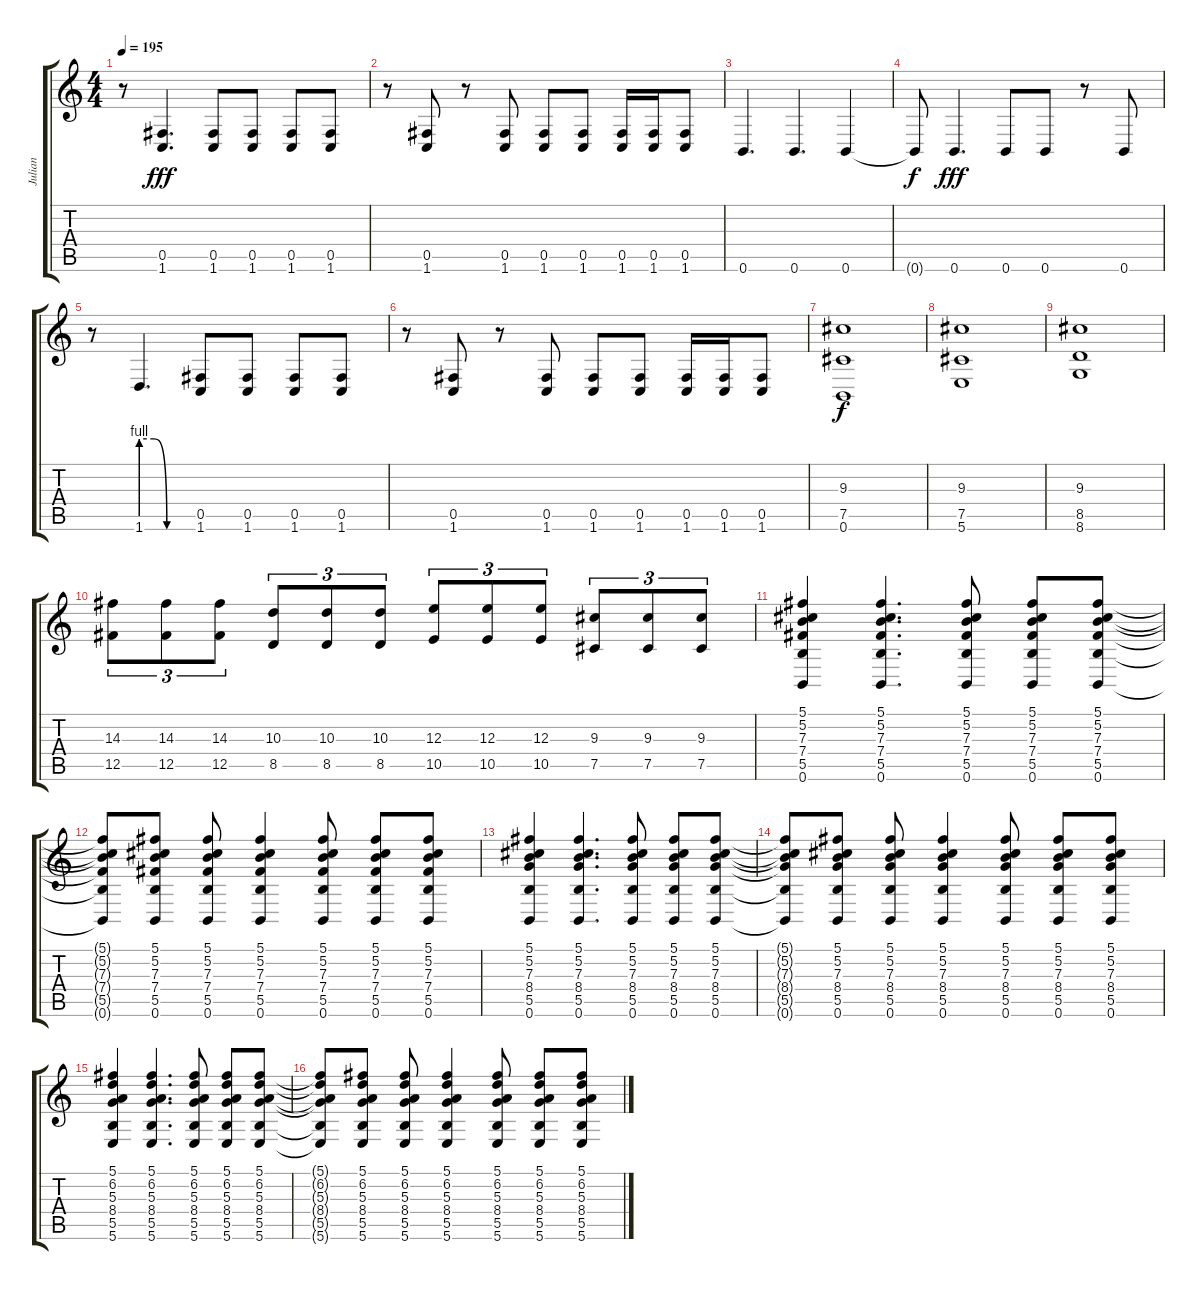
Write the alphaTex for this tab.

\track ("Julian" "Julian") {instrument overdrivenguitar}
\staff {score tabs}
\tuning (Db4 Ab3 E3 B2 Gb2 B1) {hide}
\ts (4 4)
\tempo 195
\clef g2
\ks c
r.8{dy fff} (0.5 1.6).4{d} (0.5 1.6).8 (0.5 1.6).8 (0.5 1.6).8 (0.5 1.6).8 |
r.8 (0.5 1.6).8 r.8 (0.5 1.6).8 (0.5 1.6).8 (0.5 1.6).8 (0.5 1.6).16 (0.5 1.6).16 (0.5 1.6).8 |
0.6.4{d} 0.6.4{d} 0.6.4 |
0.6{t}.8{dy f} 0.6.4{d dy fff} 0.6.8 0.6.8 r.8 0.6.8 |
r.8 1.6{be (custom 0 4 15 4 30 0 60 0)}.4{d} (0.5 1.6).8 (0.5 1.6).8 (0.5 1.6).8 (0.5 1.6).8 |
r.8 (0.5 1.6).8 r.8 (0.5 1.6).8 (0.5 1.6).8 (0.5 1.6).8 (0.5 1.6).16 (0.5 1.6).16 (0.5 1.6).8 |
(9.3 7.5 0.6).1{dy f} |
(9.3 7.5 5.6).1 |
(9.3 8.5 8.6).1 |
(14.3 12.5).8{tu (3 2)} (14.3 12.5).8{tu (3 2)} (14.3 12.5).8{tu (3 2)} (10.3 8.5).8{tu (3 2)} (10.3 8.5).8{tu (3 2)} (10.3 8.5).8{tu (3 2)} (12.3 10.5).8{tu (3 2)} (12.3 10.5).8{tu (3 2)} (12.3 10.5).8{tu (3 2)} (9.3 7.5).8{tu (3 2)} (9.3 7.5).8{tu (3 2)} (9.3 7.5).8{tu (3 2)} |
(5.1 5.2 7.3 7.4 5.5 0.6).4 (5.1 5.2 7.3 7.4 5.5 0.6).4{d} (5.1 5.2 7.3 7.4 5.5 0.6).8 (5.1 5.2 7.3 7.4 5.5 0.6).8 (5.1 5.2 7.3 7.4 5.5 0.6).8 |
(5.1{t} 5.2{t} 7.3{t} 7.4{t} 5.5{t} 0.6{t}).8 (5.1 5.2 7.3 7.4 5.5 0.6).8 (5.1 5.2 7.3 7.4 5.5 0.6).8 (5.1 5.2 7.3 7.4 5.5 0.6).4 (5.1 5.2 7.3 7.4 5.5 0.6).8 (5.1 5.2 7.3 7.4 5.5 0.6).8 (5.1 5.2 7.3 7.4 5.5 0.6).8 |
(5.1 5.2 7.3 8.4 5.5 0.6).4 (5.1 5.2 7.3 8.4 5.5 0.6).4{d} (5.1 5.2 7.3 8.4 5.5 0.6).8 (5.1 5.2 7.3 8.4 5.5 0.6).8 (5.1 5.2 7.3 8.4 5.5 0.6).8 |
(5.1{t} 5.2{t} 7.3{t} 8.4{t} 5.5{t} 0.6{t}).8 (5.1 5.2 7.3 8.4 5.5 0.6).8 (5.1 5.2 7.3 8.4 5.5 0.6).8 (5.1 5.2 7.3 8.4 5.5 0.6).4 (5.1 5.2 7.3 8.4 5.5 0.6).8 (5.1 5.2 7.3 8.4 5.5 0.6).8 (5.1 5.2 7.3 8.4 5.5 0.6).8 |
(5.1 6.2 5.3 8.4 5.5 5.6).4 (5.1 6.2 5.3 8.4 5.5 5.6).4{d} (5.1 6.2 5.3 8.4 5.5 5.6).8 (5.1 6.2 5.3 8.4 5.5 5.6).8 (5.1 6.2 5.3 8.4 5.5 5.6).8 |
(5.1{t} 6.2{t} 5.3{t} 8.4{t} 5.5{t} 5.6{t}).8 (5.1 6.2 5.3 8.4 5.5 5.6).8 (5.1 6.2 5.3 8.4 5.5 5.6).8 (5.1 6.2 5.3 8.4 5.5 5.6).4 (5.1 6.2 5.3 8.4 5.5 5.6).8 (5.1 6.2 5.3 8.4 5.5 5.6).8 (5.1 6.2 5.3 8.4 5.5 5.6).8
